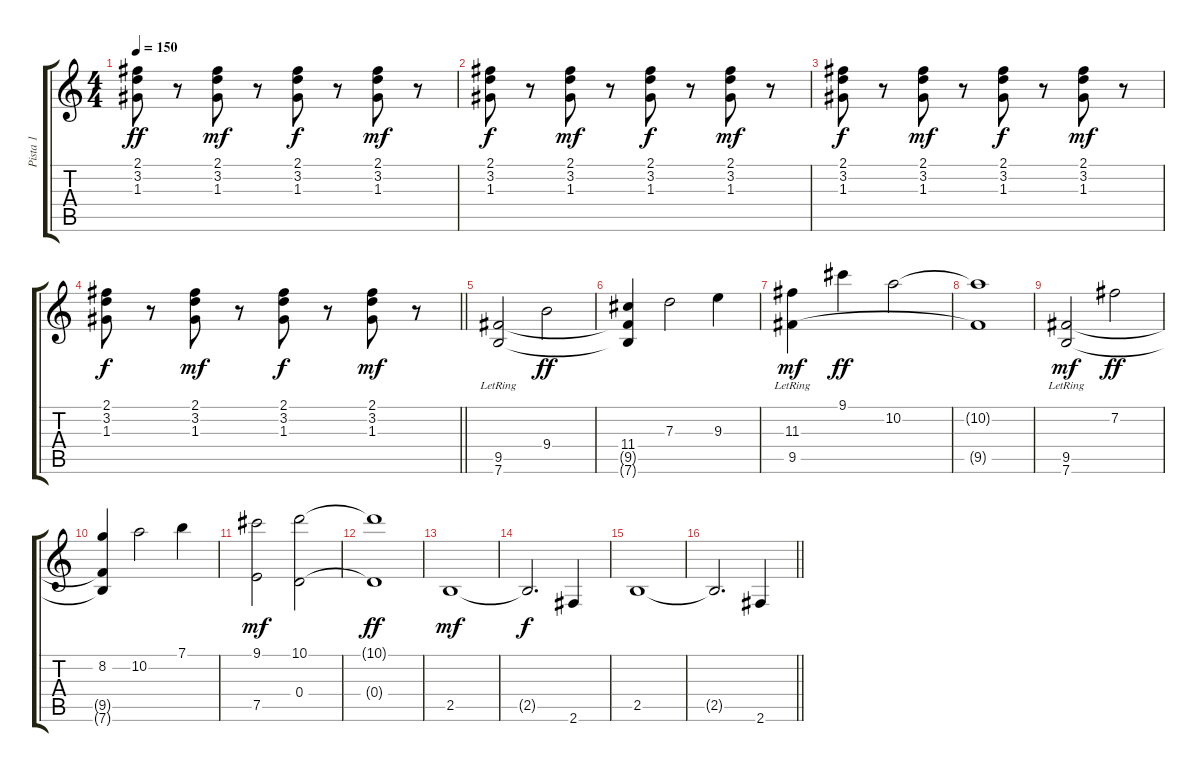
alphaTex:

\track ("Pista 1" "Pista 1") {instrument acousticguitarsteel}
\staff {score tabs}
\tuning (E4 B3 G3 D3 A2 E2) {hide}
\ts (4 4)
\tempo 150
\clef g2
\ks c
(2.1 3.2 1.3).8{dy ff} r.8 (2.1 3.2 1.3).8{dy mf} r.8 (2.1 3.2 1.3).8{dy f} r.8 (2.1 3.2 1.3).8{dy mf} r.8 |
(2.1 3.2 1.3).8{dy f} r.8 (2.1 3.2 1.3).8{dy mf} r.8 (2.1 3.2 1.3).8{dy f} r.8 (2.1 3.2 1.3).8{dy mf} r.8 |
(2.1 3.2 1.3).8{dy f} r.8 (2.1 3.2 1.3).8{dy mf} r.8 (2.1 3.2 1.3).8{dy f} r.8 (2.1 3.2 1.3).8{dy mf} r.8 |
\barLineRight lightlight
(2.1 3.2 1.3).8{dy f} r.8 (2.1 3.2 1.3).8{dy mf} r.8 (2.1 3.2 1.3).8{dy f} r.8 (2.1 3.2 1.3).8{dy mf} r.8 |
(9.5{lr} 7.6{lr}).2 9.4.2{dy ff} |
(11.4 9.5{t} 7.6{t}).4 7.3.2 9.3.4 |
(11.3 9.5{lr}).4{dy mf} 9.1.4{dy ff} 10.2.2 |
(10.2{t} 9.5{t}).1 |
(9.5{lr} 7.6{lr}).2{dy mf} 7.2.2{dy ff} |
(8.2 9.5{t} 7.6{t}).4 10.2.2 7.1.4 |
(9.1 7.5).2{dy mf} (10.1 0.4).2 |
(10.1{t} 0.4{t}).1{dy ff} |
2.5.1{dy mf} |
2.5{t}.2{d dy f} 2.6.4 |
2.5.1 |
\barLineRight lightlight
2.5{t}.2{d} 2.6.4
